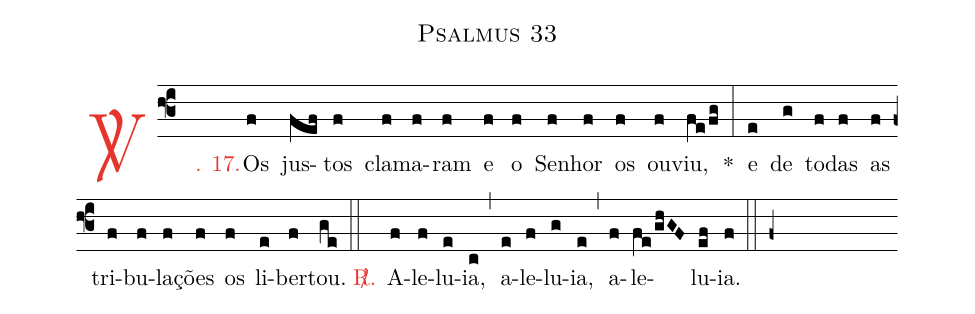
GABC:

name: Psalmus 33;
%%
(f3)

<c><sp>V/</sp>. 17.</c>() Os(f) jus(fef)tos(f) cla(f)ma(f)ram(f) e(f) o(f) Se(f)nhor(f) os(f) ou(f)viu,(fe/fg) *(:) e(e) de(g) to(f)das(f) as(f) tri(f)bu(f)la(f)ções(f) os(f) li(e)ber(f)tou.(ge)

(::)

<nlba><c><sp>R/</sp>.</c>() A</nlba>(f)le(f)lu(e)ia,(c) (,) a(e)le(f)lu(g)ia,(e) (,) a(f)le(fe/ghGF)lu(ef)ia.(f)

(::)

(f+)
